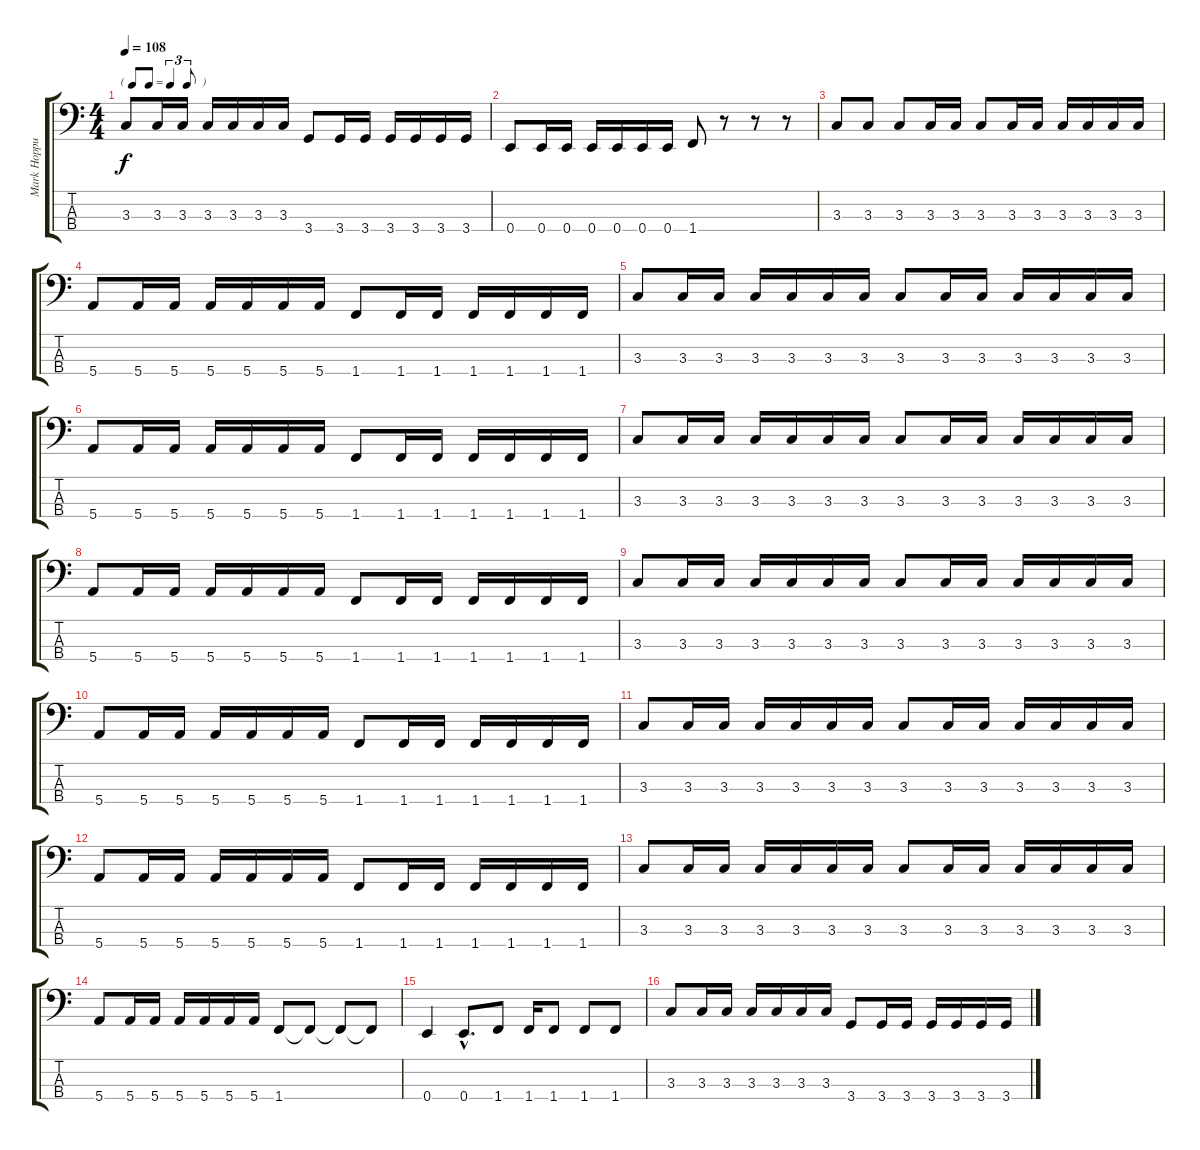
\track ("Mark Hoppus (Bass)" "Mark Hoppu") {instrument electricbasspick}
\staff {score tabs}
\tuning (G2 D2 A1 E1) {hide}
\ts (4 4)
\tf triplet8th
\tempo 108
\clef f4
\ks c
3.3.8{dy f} 3.3.16 3.3.16 3.3.16 3.3.16 3.3.16 3.3.16 3.4.8 3.4.16 3.4.16 3.4.16 3.4.16 3.4.16 3.4.16 |
0.4.8 0.4.16 0.4.16 0.4.16 0.4.16 0.4.16 0.4.16 1.4.8 r.8 r.8 r.8 |
3.3.8 3.3.8 3.3.8 3.3.16 3.3.16 3.3.8 3.3.16 3.3.16 3.3.16 3.3.16 3.3.16 3.3.16 |
5.4.8 5.4.16 5.4.16 5.4.16 5.4.16 5.4.16 5.4.16 1.4.8 1.4.16 1.4.16 1.4.16 1.4.16 1.4.16 1.4.16 |
3.3.8 3.3.16 3.3.16 3.3.16 3.3.16 3.3.16 3.3.16 3.3.8 3.3.16 3.3.16 3.3.16 3.3.16 3.3.16 3.3.16 |
5.4.8 5.4.16 5.4.16 5.4.16 5.4.16 5.4.16 5.4.16 1.4.8 1.4.16 1.4.16 1.4.16 1.4.16 1.4.16 1.4.16 |
3.3.8 3.3.16 3.3.16 3.3.16 3.3.16 3.3.16 3.3.16 3.3.8 3.3.16 3.3.16 3.3.16 3.3.16 3.3.16 3.3.16 |
5.4.8 5.4.16 5.4.16 5.4.16 5.4.16 5.4.16 5.4.16 1.4.8 1.4.16 1.4.16 1.4.16 1.4.16 1.4.16 1.4.16 |
3.3.8 3.3.16 3.3.16 3.3.16 3.3.16 3.3.16 3.3.16 3.3.8 3.3.16 3.3.16 3.3.16 3.3.16 3.3.16 3.3.16 |
5.4.8 5.4.16 5.4.16 5.4.16 5.4.16 5.4.16 5.4.16 1.4.8 1.4.16 1.4.16 1.4.16 1.4.16 1.4.16 1.4.16 |
3.3.8 3.3.16 3.3.16 3.3.16 3.3.16 3.3.16 3.3.16 3.3.8 3.3.16 3.3.16 3.3.16 3.3.16 3.3.16 3.3.16 |
5.4.8 5.4.16 5.4.16 5.4.16 5.4.16 5.4.16 5.4.16 1.4.8 1.4.16 1.4.16 1.4.16 1.4.16 1.4.16 1.4.16 |
3.3.8 3.3.16 3.3.16 3.3.16 3.3.16 3.3.16 3.3.16 3.3.8 3.3.16 3.3.16 3.3.16 3.3.16 3.3.16 3.3.16 |
5.4.8 5.4.16 5.4.16 5.4.16 5.4.16 5.4.16 5.4.16 1.4.8 1.4{t}.8 1.4{t}.8 1.4{t}.8 |
0.4.4 0.4{hac}.8{d} 1.4.8 1.4.16 1.4.8 1.4.8 1.4.8 |
3.3.8 3.3.16 3.3.16 3.3.16 3.3.16 3.3.16 3.3.16 3.4.8 3.4.16 3.4.16 3.4.16 3.4.16 3.4.16 3.4.16
